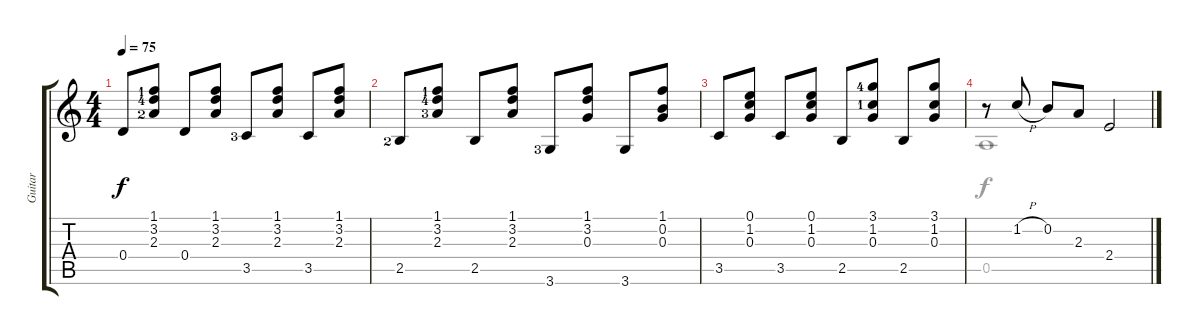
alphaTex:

\track ("Guitar" "Guitar") {instrument acousticguitarnylon}
\staff {score tabs}
\tuning (E4 B3 G3 D3 A2 E2) {hide}
\voice
\ts (4 4)
\tempo 75
\clef g2
\ks c
0.4.8{dy f instrument acousticguitarnylon} (1.1{lf 2} 3.2{lf 5} 2.3{lf 3}).8 0.4.8 (1.1 3.2 2.3).8 3.5{lf 4}.8 (1.1 3.2 2.3).8 3.5.8 (1.1 3.2 2.3).8 |
2.5{lf 3}.8 (1.1{lf 2} 3.2{lf 5} 2.3{lf 4}).8 2.5.8 (1.1 3.2 2.3).8 3.6{lf 4}.8 (1.1 3.2 0.3).8 3.6.8 (1.1 0.2 0.3).8 |
3.5.8 (0.1 1.2 0.3).8 3.5.8 (0.1 1.2 0.3).8 2.5.8 (3.1{lf 5} 1.2{lf 2} 0.3).8 2.5.8 (3.1 1.2 0.3).8 |
r.8 1.2{h}.8 0.2.8 2.3.8 2.4.2
\voice
\clef g2
\ottava regular
\simile none
\ks c
|
|
|
0.5.1
